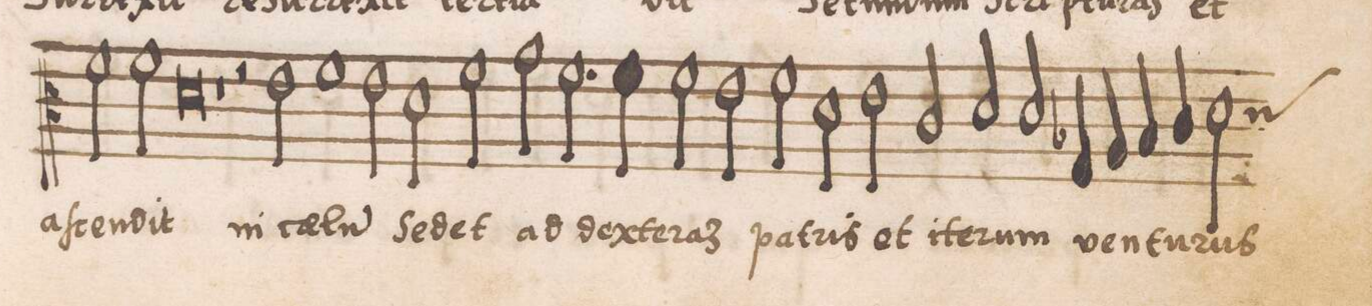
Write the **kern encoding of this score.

**kern	**text
*I"CANTVS	*
*clefC3	*
*k[]	*
*met(c|)	*
*M2/1	*
2f\	a-
2f\	-ſcen-
=100	=100
0d	-dit
=101	=101
1r	.
2r	.
2e\	in
=102	=102
1f	c(ae)-
2e\	-lu(m)
2d\	Se-
=103	=103
2f\	-det
2g\	ad
2.f\	dex-
4f\	-te-
=104	=104
2f\	-ra(m)
2e\	.
2f\	pa-
2d\	-tris
=105	=105
2e\	et
2c/	i-
2d/	-te-
2d/	-rum
=106	=106
4G/	ven-
4A/	.
4B-X/	-tu-
4c/	.
*custos:d	*
2d\	-rus
*-	*-
